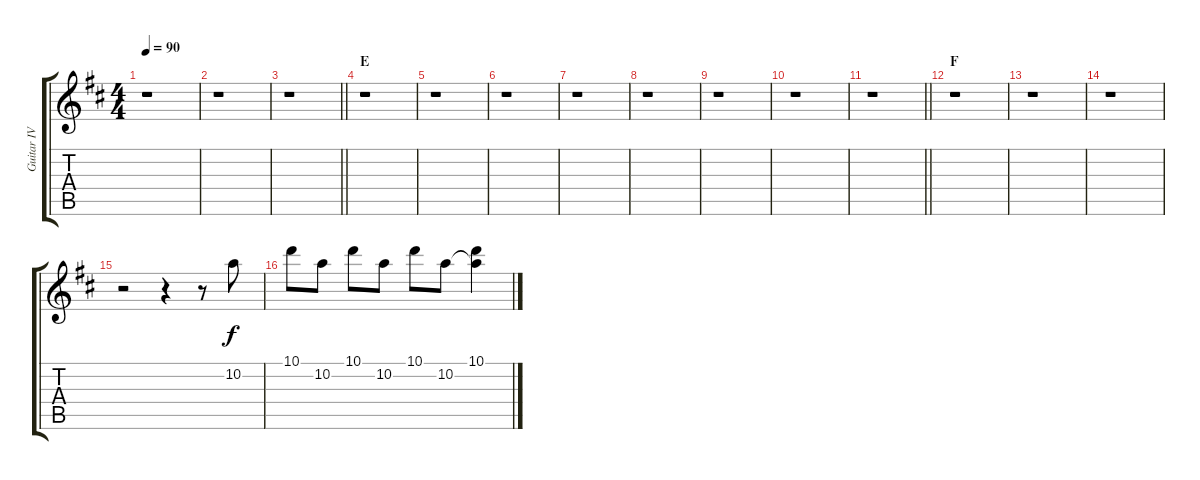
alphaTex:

\track ("Guitar IV" "Guitar IV") {instrument electricguitarjazz}
\staff {score tabs}
\tuning (E4 B3 G3 D3 A2 E2) {hide}
\ts (4 4)
\tempo 90
\clef g2
\ks d
r.1{dy f} |
r.1 |
\barLineRight lightlight
r.1 |
\section ("" "E")
r.1 |
r.1 |
r.1 |
r.1 |
r.1 |
r.1 |
r.1 |
\barLineRight lightlight
r.1 |
\section ("" "F")
r.1 |
r.1 |
r.1 |
r.2 r.4 r.8 10.2.8 |
10.1.8 10.2.8 10.1.8 10.2.8 10.1.8 10.2.8 (10.1 10.2{t}).4
